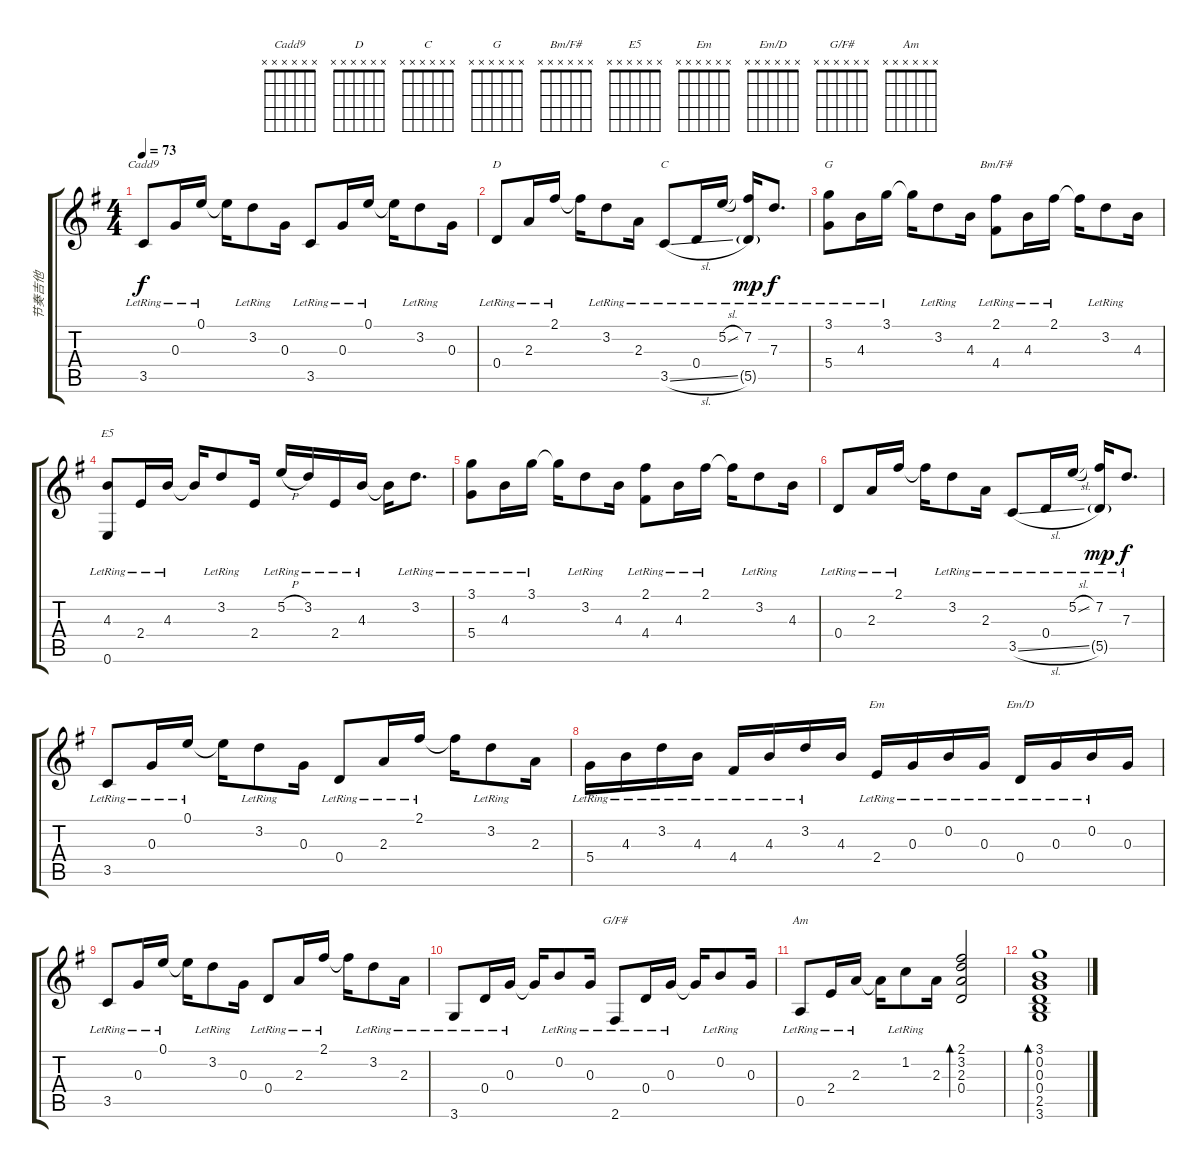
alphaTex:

\track ("节奏吉他" "节奏吉他") {instrument acousticguitarsteel}
\staff {score tabs}
\tuning (E4 B3 G3 D3 A2 E2) {hide}
\chord ("Cadd9" x x x x x x)
\chord ("D" x x x x x x)
\chord ("C" x x x x x x)
\chord ("G" x x x x x x)
\chord ("Bm/F#" x x x x x x)
\chord ("E5" x x x x x x)
\chord ("Em" x x x x x x)
\chord ("Em/D" x x x x x x)
\chord ("G/F#" x x x x x x)
\chord ("Am" x x x x x x)
\ts (4 4)
\tempo 73
\clef g2
\ks g
3.5{lr}.8{ch "Cadd9" dy f} 0.3{lr}.16 0.1{lr}.16 0.1{t}.16 3.2{lr}.8 0.3.16 3.5{lr}.8 0.3{lr}.16 0.1{lr}.16 0.1{t}.16 3.2{lr}.8 0.3.16 |
0.4{lr}.8{ch "D"} 2.3{lr}.16 2.1{lr}.16 2.1{t}.16 3.2{lr}.8 2.3{lr}.16 3.5{sl lr}.8{ch "C"} 0.4{lr}.16 5.2{sl lr}.16 (7.2{lr} 5.5{g lr}).16{dy mp} 7.3{lr}.8{d dy f} |
(3.1{lr} 5.4{lr}).8{ch "G"} 4.3{lr}.16 3.1{lr}.16 3.1{t}.16 3.2{lr}.8 4.3.16 (2.1{lr} 4.4{lr}).8{ch "Bm/F#"} 4.3{lr}.16 2.1{lr}.16 2.1{t}.16 3.2{lr}.8 4.3.16 |
(4.3{lr} 0.6{lr}).8{ch "E5"} 2.4{lr}.16 4.3{lr}.16 4.3{t}.16 3.2{lr}.8 2.4.16 5.2{h lr}.16 3.2{lr}.16 2.4{lr}.16 4.3{lr}.16 4.3{t}.16 3.2{lr}.8{d} |
(3.1{lr} 5.4{lr}).8 4.3{lr}.16 3.1{lr}.16 3.1{t}.16 3.2{lr}.8 4.3.16 (2.1{lr} 4.4{lr}).8 4.3{lr}.16 2.1{lr}.16 2.1{t}.16 3.2{lr}.8 4.3.16 |
0.4{lr}.8 2.3{lr}.16 2.1{lr}.16{txt ""} 2.1{t}.16 3.2{lr}.8 2.3{lr}.16 3.5{sl lr}.8 0.4{lr}.16 5.2{sl lr}.16 (7.2{lr} 5.5{g lr}).16{dy mp} 7.3{lr}.8{d dy f} |
3.5{lr}.8 0.3{lr}.16 0.1{lr}.16 0.1{t}.16 3.2{lr}.8 0.3.16 0.4{lr}.8 2.3{lr}.16 2.1{lr}.16 2.1{t}.16 3.2{lr}.8 2.3.16 |
5.4{lr}.16 4.3{lr}.16 3.2{lr}.16 4.3{lr}.16 4.4{lr}.16 4.3{lr}.16 3.2{lr}.16 4.3.16 2.4{lr}.16{ch "Em"} 0.3{lr}.16 0.2{lr}.16 0.3{lr}.16 0.4{lr}.16{ch "Em/D"} 0.3{lr}.16 0.2{lr}.16 0.3.16 |
3.5{lr}.8 0.3{lr}.16 0.1{lr}.16 0.1{t}.16 3.2{lr}.8 0.3.16 0.4{lr}.8 2.3{lr}.16 2.1{lr}.16 2.1{t}.16 3.2{lr}.8 2.3{lr}.16 |
3.6{lr}.8 0.4{lr}.16 0.3{lr}.16 0.3{t}.16 0.2{lr}.8 0.3{lr}.16 2.6{lr}.8{ch "G/F#"} 0.4{lr}.16 0.3{lr}.16 0.3{t}.16 0.2{lr}.8 0.3.16 |
0.5{lr}.8{ch "Am"} 2.4{lr}.16 2.3{lr}.16 2.3{t}.16 1.2{lr}.8 2.3.16 (2.1 3.2 2.3 0.4).2{bd 120} |
(3.1 0.2 0.3 0.4 2.5 3.6).1{bd 120}
